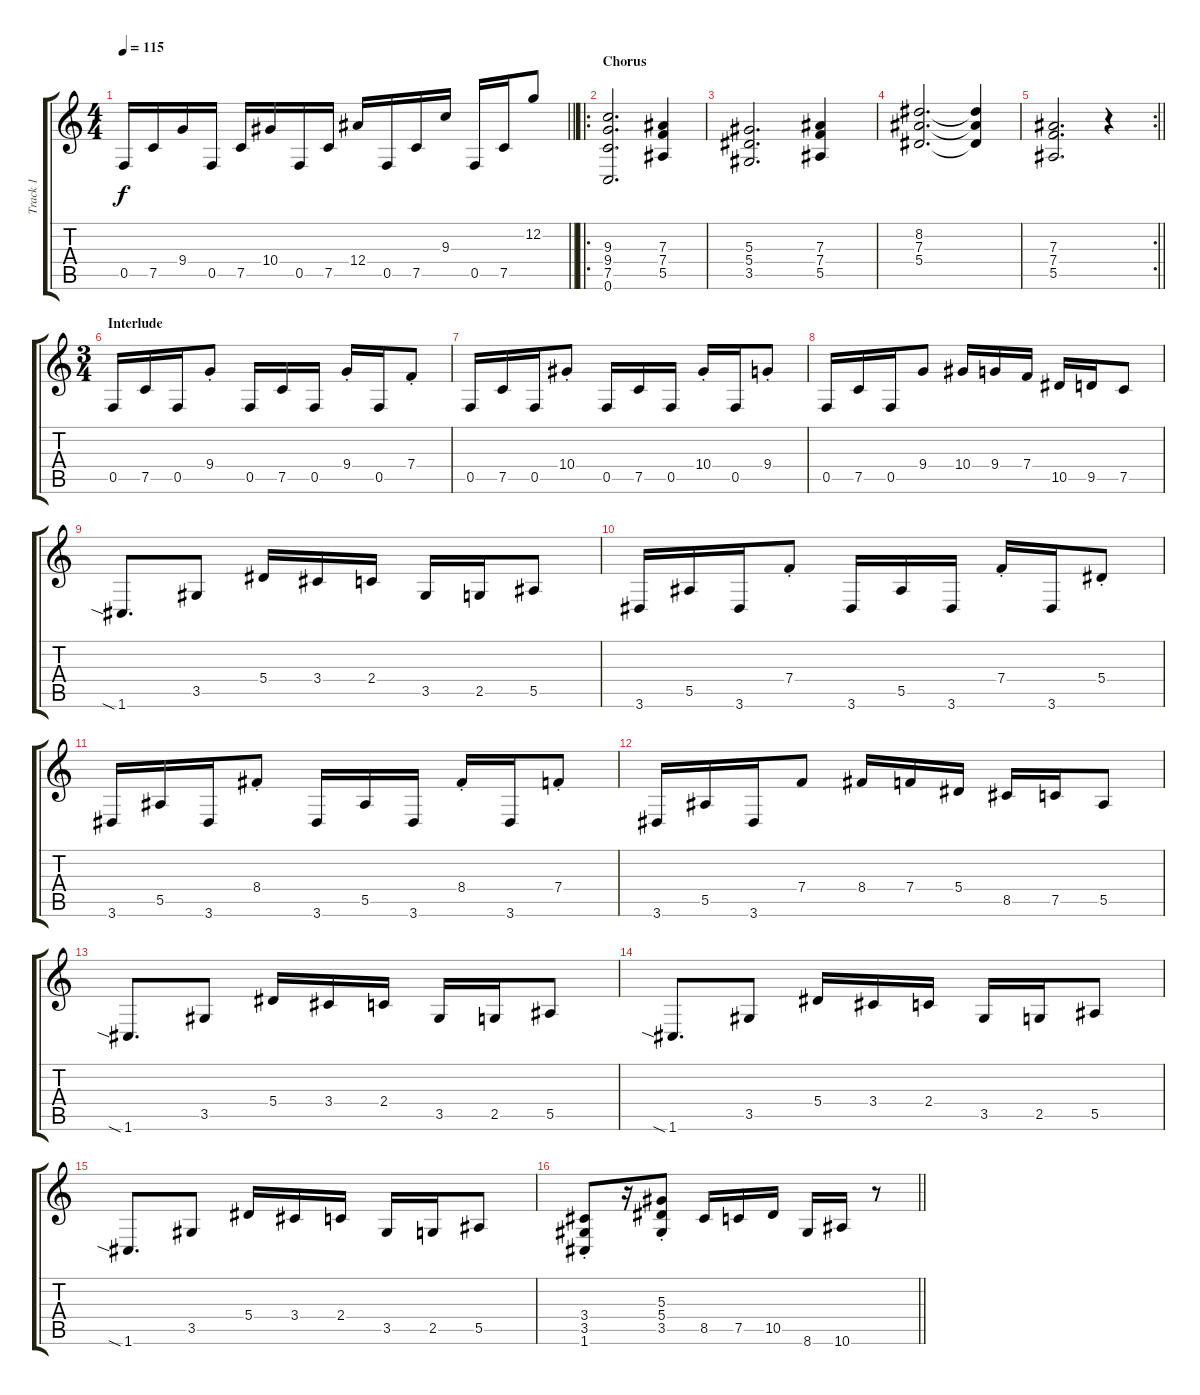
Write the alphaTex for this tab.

\track ("Track 1" "Track 1") {instrument distortionguitar}
\staff {score tabs}
\tuning (C4 G3 Eb3 Bb2 F2 C2) {hide}
\ts (4 4)
\tempo 115
\clef g2
\barLineRight lightlight
\ks c
0.5.16{dy f} 7.5.16 9.4.16 0.5.16 7.5.16 10.4.16 0.5.16 7.5.16 12.4.16 0.5.16 7.5.16 9.3.16 0.5.16 7.5.16 12.2.8 |
\ro
\section ("" "Chorus")
(9.3 9.4 7.5 0.6).2{d} (7.3 7.4 5.5).4 |
(5.3 5.4 3.5).2{d} (7.3 7.4 5.5).4 |
(8.2 7.3 5.4).2{d} (8.2{t} 7.3{t} 5.4{t}).4 |
\rc 2
\barLineRight lightlight
(7.3 7.4 5.5).2{d} r.4 |
\ts (3 4)
\section ("" "Interlude")
0.5.16 7.5.16 0.5.16 9.4{st}.8 0.5.16 7.5.16 0.5.16 9.4{st}.16 0.5.16 7.4{st}.8 |
0.5.16 7.5.16 0.5.16 10.4{st}.8 0.5.16 7.5.16 0.5.16 10.4{st}.16 0.5.16 9.4{st}.8 |
0.5.16 7.5.16 0.5.16 9.4.8 10.4.16 9.4.16 7.4.16 10.5.16 9.5.16 7.5.8 |
1.6{sia}.8{d} 3.5.8 5.4.16 3.4.16 2.4.16 3.5.16 2.5.16 5.5.8 |
3.6.16 5.5.16 3.6.16 7.4{st}.8 3.6.16 5.5.16 3.6.16 7.4{st}.16 3.6.16 5.4{st}.8 |
3.6.16 5.5.16 3.6.16 8.4{st}.8 3.6.16 5.5.16 3.6.16 8.4{st}.16 3.6.16 7.4{st}.8 |
3.6.16 5.5.16 3.6.16 7.4.8 8.4.16 7.4.16 5.4.16 8.5.16 7.5.16 5.5.8 |
1.6{sia}.8{d} 3.5.8 5.4.16 3.4.16 2.4.16 3.5.16 2.5.16 5.5.8 |
1.6{sia}.8{d} 3.5.8 5.4.16 3.4.16 2.4.16 3.5.16 2.5.16 5.5.8 |
1.6{sia}.8{d} 3.5.8 5.4.16 3.4.16 2.4.16 3.5.16 2.5.16 5.5.8 |
\barLineRight lightlight
(3.4{st} 3.5{st} 1.6{st}).8 r.16 (5.3{st} 5.4 3.5).8 8.5.16 7.5.16 10.5.16 8.6.16 10.6.16 r.8
